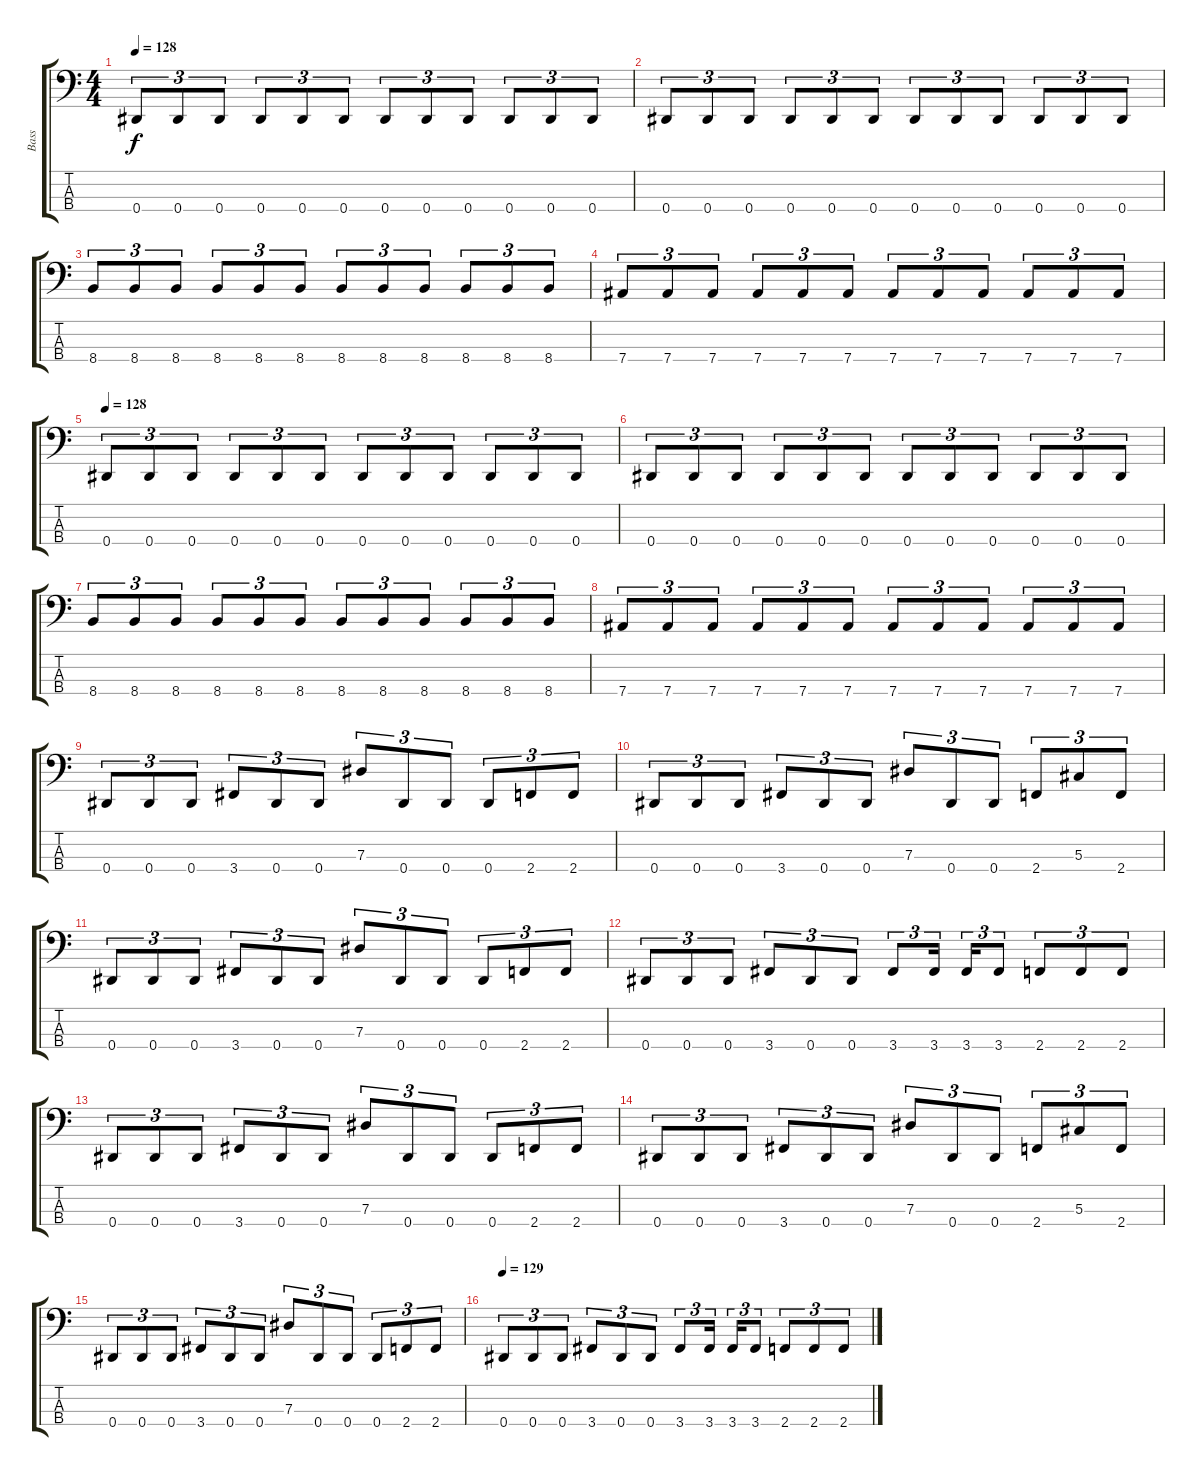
\track ("Bass" "Bass") {instrument electricbassfinger}
\staff {score tabs}
\tuning (Gb2 Db2 Ab1 Eb1) {hide}
\ts (4 4)
\tempo 128
\clef f4
\ks c
0.4.8{tu (3 2) dy f} 0.4.8{tu (3 2)} 0.4.8{tu (3 2)} 0.4.8{tu (3 2)} 0.4.8{tu (3 2)} 0.4.8{tu (3 2)} 0.4.8{tu (3 2)} 0.4.8{tu (3 2)} 0.4.8{tu (3 2)} 0.4.8{tu (3 2)} 0.4.8{tu (3 2)} 0.4.8{tu (3 2)} |
0.4.8{tu (3 2)} 0.4.8{tu (3 2)} 0.4.8{tu (3 2)} 0.4.8{tu (3 2)} 0.4.8{tu (3 2)} 0.4.8{tu (3 2)} 0.4.8{tu (3 2)} 0.4.8{tu (3 2)} 0.4.8{tu (3 2)} 0.4.8{tu (3 2)} 0.4.8{tu (3 2)} 0.4.8{tu (3 2)} |
8.4.8{tu (3 2)} 8.4.8{tu (3 2)} 8.4.8{tu (3 2)} 8.4.8{tu (3 2)} 8.4.8{tu (3 2)} 8.4.8{tu (3 2)} 8.4.8{tu (3 2)} 8.4.8{tu (3 2)} 8.4.8{tu (3 2)} 8.4.8{tu (3 2)} 8.4.8{tu (3 2)} 8.4.8{tu (3 2)} |
7.4.8{tu (3 2)} 7.4.8{tu (3 2)} 7.4.8{tu (3 2)} 7.4.8{tu (3 2)} 7.4.8{tu (3 2)} 7.4.8{tu (3 2)} 7.4.8{tu (3 2)} 7.4.8{tu (3 2)} 7.4.8{tu (3 2)} 7.4.8{tu (3 2)} 7.4.8{tu (3 2)} 7.4.8{tu (3 2)} |
\tempo 128
0.4.8{tu (3 2)} 0.4.8{tu (3 2)} 0.4.8{tu (3 2)} 0.4.8{tu (3 2)} 0.4.8{tu (3 2)} 0.4.8{tu (3 2)} 0.4.8{tu (3 2)} 0.4.8{tu (3 2)} 0.4.8{tu (3 2)} 0.4.8{tu (3 2)} 0.4.8{tu (3 2)} 0.4.8{tu (3 2)} |
0.4.8{tu (3 2)} 0.4.8{tu (3 2)} 0.4.8{tu (3 2)} 0.4.8{tu (3 2)} 0.4.8{tu (3 2)} 0.4.8{tu (3 2)} 0.4.8{tu (3 2)} 0.4.8{tu (3 2)} 0.4.8{tu (3 2)} 0.4.8{tu (3 2)} 0.4.8{tu (3 2)} 0.4.8{tu (3 2)} |
8.4.8{tu (3 2)} 8.4.8{tu (3 2)} 8.4.8{tu (3 2)} 8.4.8{tu (3 2)} 8.4.8{tu (3 2)} 8.4.8{tu (3 2)} 8.4.8{tu (3 2)} 8.4.8{tu (3 2)} 8.4.8{tu (3 2)} 8.4.8{tu (3 2)} 8.4.8{tu (3 2)} 8.4.8{tu (3 2)} |
7.4.8{tu (3 2)} 7.4.8{tu (3 2)} 7.4.8{tu (3 2)} 7.4.8{tu (3 2)} 7.4.8{tu (3 2)} 7.4.8{tu (3 2)} 7.4.8{tu (3 2)} 7.4.8{tu (3 2)} 7.4.8{tu (3 2)} 7.4.8{tu (3 2)} 7.4.8{tu (3 2)} 7.4.8{tu (3 2)} |
0.4.8{tu (3 2)} 0.4.8{tu (3 2)} 0.4.8{tu (3 2)} 3.4.8{tu (3 2)} 0.4.8{tu (3 2)} 0.4.8{tu (3 2)} 7.3.8{tu (3 2)} 0.4.8{tu (3 2)} 0.4.8{tu (3 2)} 0.4.8{tu (3 2)} 2.4.8{tu (3 2)} 2.4.8{tu (3 2)} |
0.4.8{tu (3 2)} 0.4.8{tu (3 2)} 0.4.8{tu (3 2)} 3.4.8{tu (3 2)} 0.4.8{tu (3 2)} 0.4.8{tu (3 2)} 7.3.8{tu (3 2)} 0.4.8{tu (3 2)} 0.4.8{tu (3 2)} 2.4.8{tu (3 2)} 5.3.8{tu (3 2)} 2.4.8{tu (3 2)} |
0.4.8{tu (3 2)} 0.4.8{tu (3 2)} 0.4.8{tu (3 2)} 3.4.8{tu (3 2)} 0.4.8{tu (3 2)} 0.4.8{tu (3 2)} 7.3.8{tu (3 2)} 0.4.8{tu (3 2)} 0.4.8{tu (3 2)} 0.4.8{tu (3 2)} 2.4.8{tu (3 2)} 2.4.8{tu (3 2)} |
0.4.8{tu (3 2)} 0.4.8{tu (3 2)} 0.4.8{tu (3 2)} 3.4.8{tu (3 2)} 0.4.8{tu (3 2)} 0.4.8{tu (3 2)} 3.4.8{tu (3 2)} 3.4.16{tu (3 2)} 3.4.16{tu (3 2)} 3.4.8{tu (3 2)} 2.4.8{tu (3 2)} 2.4.8{tu (3 2)} 2.4.8{tu (3 2)} |
0.4.8{tu (3 2)} 0.4.8{tu (3 2)} 0.4.8{tu (3 2)} 3.4.8{tu (3 2)} 0.4.8{tu (3 2)} 0.4.8{tu (3 2)} 7.3.8{tu (3 2)} 0.4.8{tu (3 2)} 0.4.8{tu (3 2)} 0.4.8{tu (3 2)} 2.4.8{tu (3 2)} 2.4.8{tu (3 2)} |
0.4.8{tu (3 2)} 0.4.8{tu (3 2)} 0.4.8{tu (3 2)} 3.4.8{tu (3 2)} 0.4.8{tu (3 2)} 0.4.8{tu (3 2)} 7.3.8{tu (3 2)} 0.4.8{tu (3 2)} 0.4.8{tu (3 2)} 2.4.8{tu (3 2)} 5.3.8{tu (3 2)} 2.4.8{tu (3 2)} |
0.4.8{tu (3 2)} 0.4.8{tu (3 2)} 0.4.8{tu (3 2)} 3.4.8{tu (3 2)} 0.4.8{tu (3 2)} 0.4.8{tu (3 2)} 7.3.8{tu (3 2)} 0.4.8{tu (3 2)} 0.4.8{tu (3 2)} 0.4.8{tu (3 2)} 2.4.8{tu (3 2)} 2.4.8{tu (3 2)} |
\tempo 129
0.4.8{tu (3 2)} 0.4.8{tu (3 2)} 0.4.8{tu (3 2)} 3.4.8{tu (3 2)} 0.4.8{tu (3 2)} 0.4.8{tu (3 2)} 3.4.8{tu (3 2)} 3.4.16{tu (3 2)} 3.4.16{tu (3 2)} 3.4.8{tu (3 2)} 2.4.8{tu (3 2)} 2.4.8{tu (3 2)} 2.4.8{tu (3 2)}
